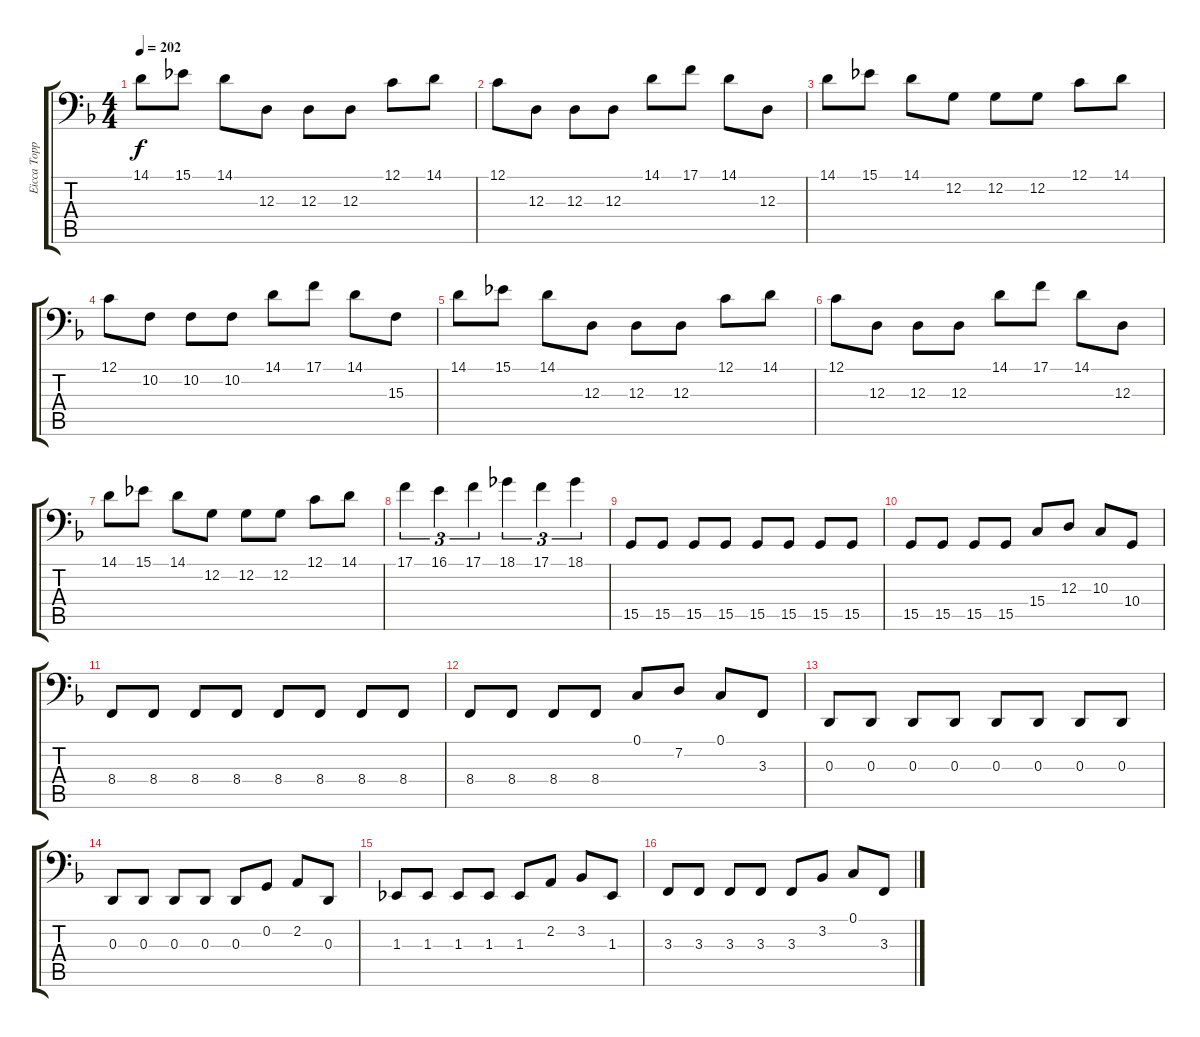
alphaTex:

\track ("Eicca Toppinen - Rhythm Cello" "Eicca Topp") {instrument cello}
\staff {score tabs}
\tuning (C3 G2 D2 A1 E1 B0) {hide}
\ts (4 4)
\tempo 202
\clef f4
\ks f
14.1.8{dy f instrument cello} 15.1.8 14.1.8 12.3.8 12.3.8 12.3.8 12.1.8 14.1.8 |
12.1.8 12.3.8 12.3.8 12.3.8 14.1.8 17.1.8 14.1.8 12.3.8 |
14.1.8 15.1.8 14.1.8 12.2.8 12.2.8 12.2.8 12.1.8 14.1.8 |
12.1.8 10.2.8 10.2.8 10.2.8 14.1.8 17.1.8 14.1.8 15.3.8 |
14.1.8 15.1.8 14.1.8 12.3.8 12.3.8 12.3.8 12.1.8 14.1.8 |
12.1.8 12.3.8 12.3.8 12.3.8 14.1.8 17.1.8 14.1.8 12.3.8 |
14.1.8 15.1.8 14.1.8 12.2.8 12.2.8 12.2.8 12.1.8 14.1.8 |
17.1.4{tu (3 2)} 16.1.4{tu (3 2)} 17.1.4{tu (3 2)} 18.1.4{tu (3 2)} 17.1.4{tu (3 2)} 18.1.4{tu (3 2)} |
15.5.8 15.5.8 15.5.8 15.5.8 15.5.8 15.5.8 15.5.8 15.5.8 |
15.5.8 15.5.8 15.5.8 15.5.8 15.4.8 12.3.8 10.3.8 10.4.8 |
8.4.8 8.4.8 8.4.8 8.4.8 8.4.8 8.4.8 8.4.8 8.4.8 |
8.4.8 8.4.8 8.4.8 8.4.8 0.1.8 7.2.8 0.1.8 3.3.8 |
0.3.8 0.3.8 0.3.8 0.3.8 0.3.8 0.3.8 0.3.8 0.3.8 |
0.3.8 0.3.8 0.3.8 0.3.8 0.3.8 0.2.8 2.2.8 0.3.8 |
1.3.8 1.3.8 1.3.8 1.3.8 1.3.8 2.2.8 3.2.8 1.3.8 |
3.3.8 3.3.8 3.3.8 3.3.8 3.3.8 3.2.8 0.1.8 3.3.8
